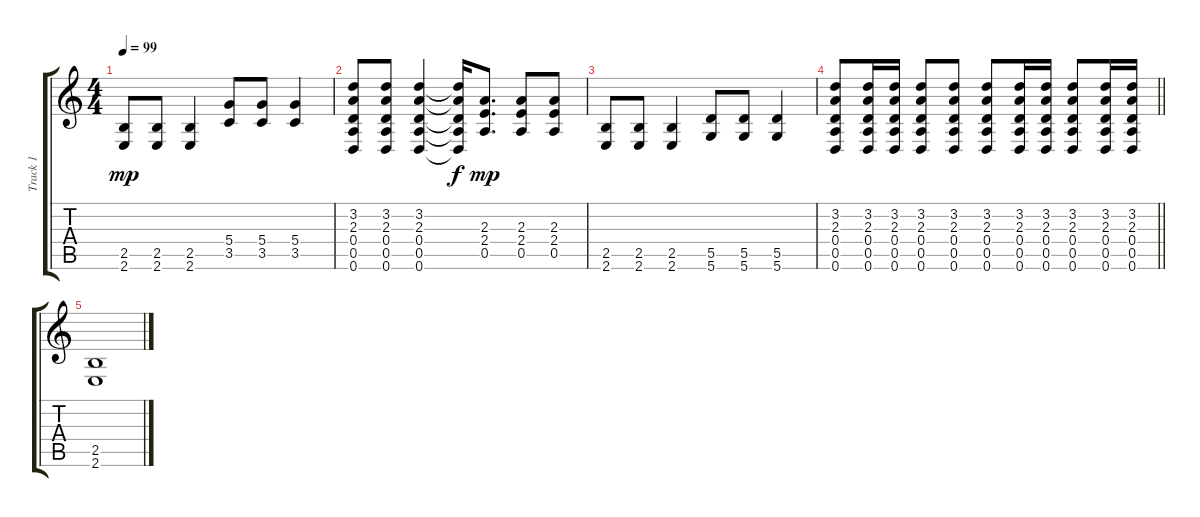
\track ("Track 1" "Track 1") {instrument electricguitarclean}
\staff {score tabs}
\tuning (E4 B3 G3 D3 A2 D2) {hide}
\ts (4 4)
\tempo 99
\clef g2
\ks c
(2.5 2.6).8{dy mp} (2.5 2.6).8 (2.5 2.6).4 (5.4 3.5).8 (5.4 3.5).8 (5.4 3.5).4 |
(3.2 2.3 0.4 0.5 0.6).8 (3.2 2.3 0.4 0.5 0.6).8 (3.2 2.3 0.4 0.5 0.6).4 (3.2{t} 2.3{t} 0.4{t} 0.5{t} 0.6{t}).16{dy f} (2.3 2.4 0.5).8{d dy mp} (2.3 2.4 0.5).8 (2.3 2.4 0.5).8 |
(2.5 2.6).8 (2.5 2.6).8 (2.5 2.6).4 (5.5 5.6).8 (5.5 5.6).8 (5.5 5.6).4 |
\barLineRight lightlight
(3.2 2.3 0.4 0.5 0.6).8 (3.2 2.3 0.4 0.5 0.6).16 (3.2 2.3 0.4 0.5 0.6).16 (3.2 2.3 0.4 0.5 0.6).8 (3.2 2.3 0.4 0.5 0.6).8 (3.2 2.3 0.4 0.5 0.6).8 (3.2 2.3 0.4 0.5 0.6).16 (3.2 2.3 0.4 0.5 0.6).16 (3.2 2.3 0.4 0.5 0.6).8 (3.2 2.3 0.4 0.5 0.6).16 (3.2 2.3 0.4 0.5 0.6).16 |
(2.5 2.6).1
